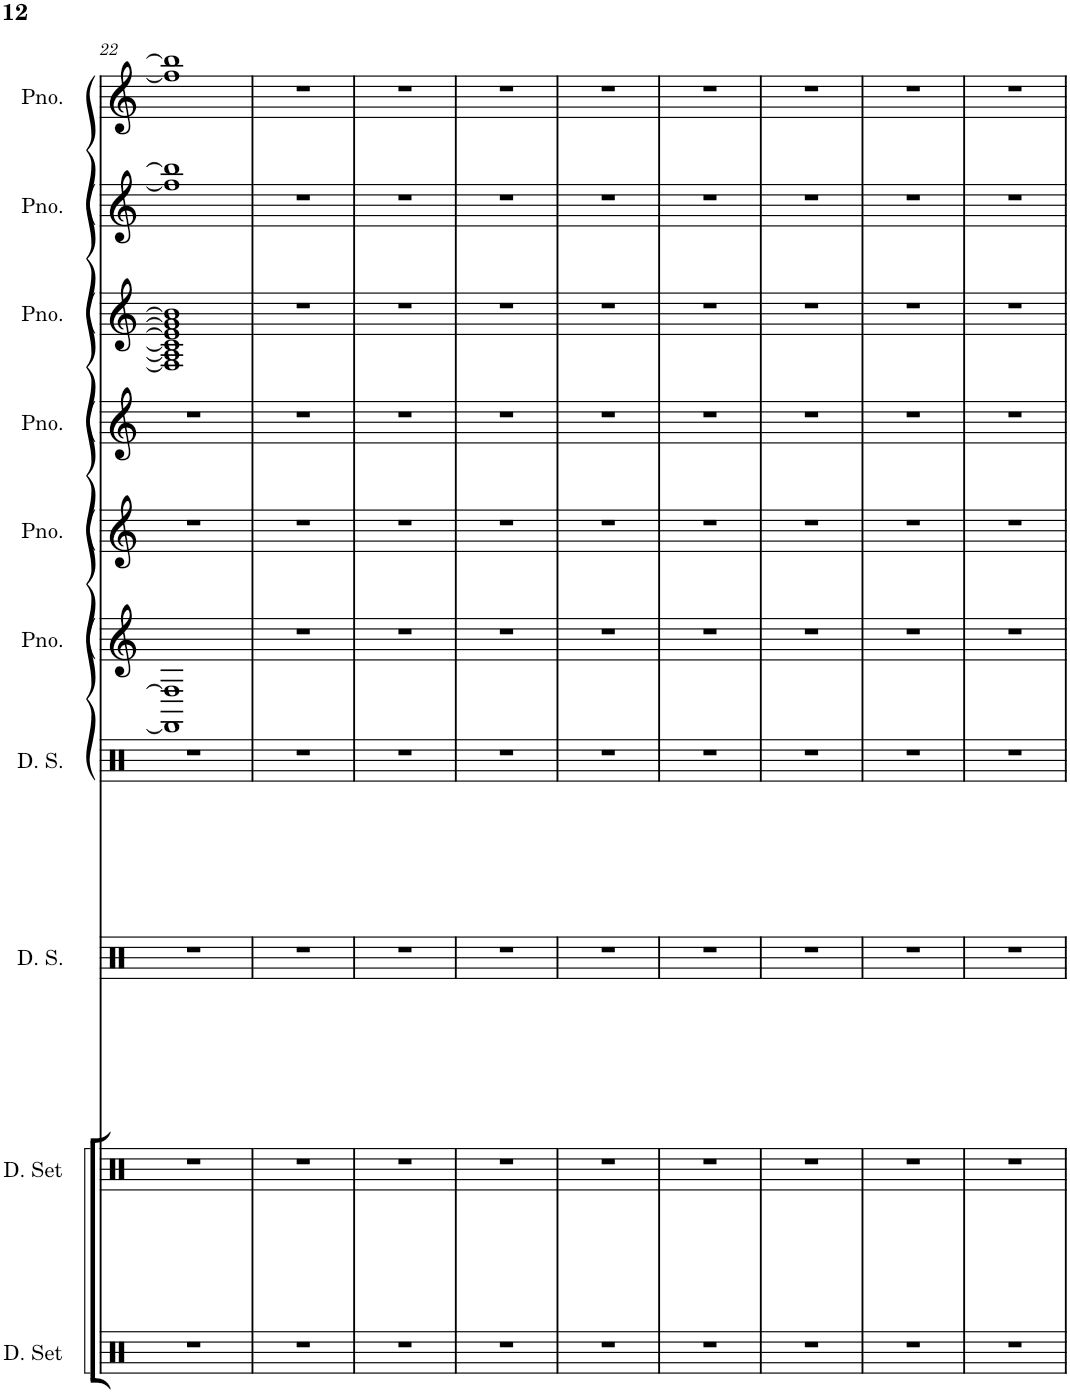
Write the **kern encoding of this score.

**kern	**kern	**kern	**kern	**kern	**kern	**kern	**kern	**kern	**kern
*part10	*part9	*part8	*part7	*part6	*part5	*part4	*part3	*part2	*part1
*staff10	*staff9	*staff8	*staff7	*staff6	*staff5	*staff4	*staff3	*staff2	*staff1
*I"Drumset	*I"Drumset	*I"MDL Drum Set	*I"MDL Drum Set	*I"Piano	*I"Piano	*I"Piano	*I"Piano	*I"Piano	*I"Piano
*I'D. Set	*I'D. Set	*I'D. S.	*I'D. S.	*I'Pno.	*I'Pno.	*I'Pno.	*I'Pno.	*I'Pno.	*I'Pno.
!!LO:PB:g=z
*clefX	*clefX	*clefX	*clefX	*clefG2	*clefG2	*clefG2	*clefG2	*clefG2	*clefG2
*	*	*	*	*Trd-3c-5	*Trd-3c-5	*Trd-3c-5	*Trd-3c-5	*Trd-3c-5	*Trd-3c-5
*k[]	*k[]	*k[]	*k[]	*k[]	*k[]	*k[]	*k[]	*k[]	*k[]
*M4/4	*M4/4	*M4/4	*M4/4	*M4/4	*M4/4	*M4/4	*M4/4	*M4/4	*M4/4
=22	=22	=22	=22	=22	=22	=22	=22	=22	=22
1r	1r	1r	1r	1FF] 1F]	1r	1r	1F] 1A] 1c] 1e] 1g] 1b]	1ff] 1bb]	1ff] 1bb]
=23	=23	=23	=23	=23	=23	=23	=23	=23	=23
1r	1r	1r	1r	1r	1r	1r	1r	1r	1r
=24	=24	=24	=24	=24	=24	=24	=24	=24	=24
1r	1r	1r	1r	1r	1r	1r	1r	1r	1r
=25	=25	=25	=25	=25	=25	=25	=25	=25	=25
1r	1r	1r	1r	1r	1r	1r	1r	1r	1r
=26	=26	=26	=26	=26	=26	=26	=26	=26	=26
1r	1r	1r	1r	1r	1r	1r	1r	1r	1r
=27	=27	=27	=27	=27	=27	=27	=27	=27	=27
1r	1r	1r	1r	1r	1r	1r	1r	1r	1r
=28	=28	=28	=28	=28	=28	=28	=28	=28	=28
1r	1r	1r	1r	1r	1r	1r	1r	1r	1r
=29	=29	=29	=29	=29	=29	=29	=29	=29	=29
1r	1r	1r	1r	1r	1r	1r	1r	1r	1r
=30	=30	=30	=30	=30	=30	=30	=30	=30	=30
1r	1r	1r	1r	1r	1r	1r	1r	1r	1r
=	=	=	=	=	=	=	=	=	=
*-	*-	*-	*-	*-	*-	*-	*-	*-	*-
